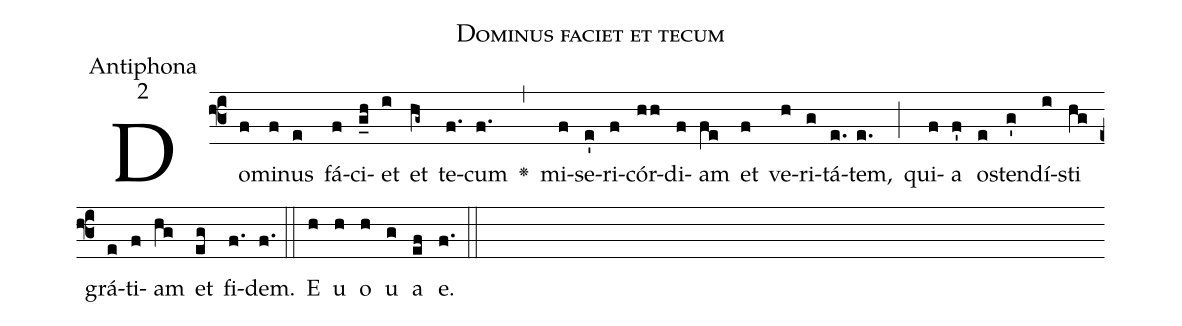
name:Dominus faciet et tecum;
office-part:Antiphona;
mode:2;
%%
(f3)Do(f)mi(f)nus(e) fá(f)ci(g_h)et(i) et(hg~) te(f.)cum(f.) <v>\greheightstar</v>(,) mi(f)se(e')ri(f)cór(hh)di(f)am(fe) et(f) ve(h)ri(g)tá(e.)tem,(e.) (;) qui(f)a(f') o(e)sten(g')dí(i)sti(hg) grá(e)ti(f)am(hg) et(eg) fi(f.)dem.(f.) (::) E(h) u(h) o(h) u(g) a(ef) e.(f.) (::)
